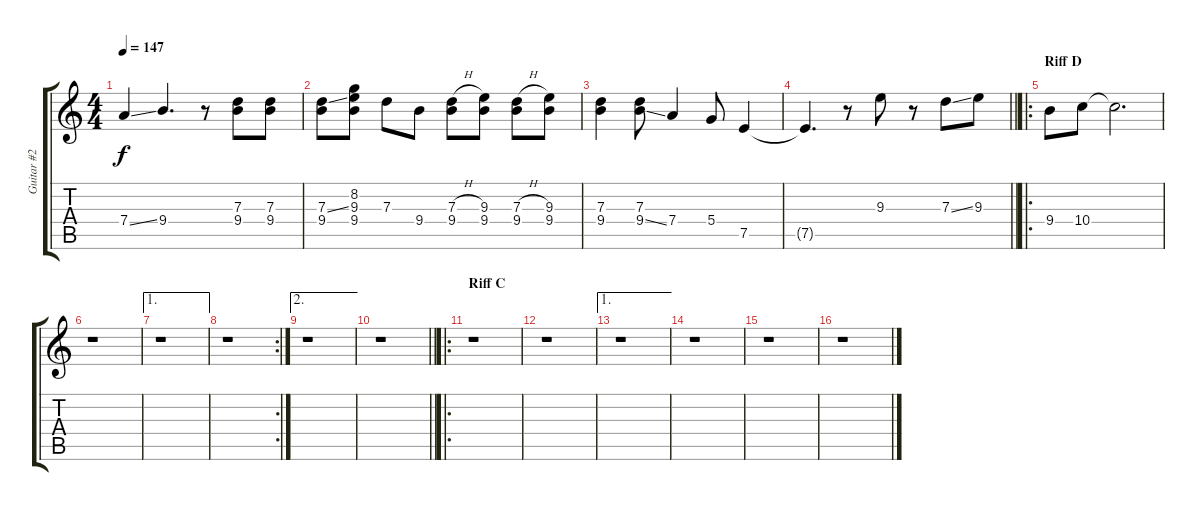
\track ("Guitar #2" "Guitar #2") {instrument acousticguitarsteel}
\staff {score tabs}
\tuning (E4 B3 G3 D3 A2 E2) {hide}
\ts (4 4)
\tempo 147
\clef g2
\ks c
7.4{ss}.4{dy f beam Up} 9.4.4{d beam Up} r.8 (7.3 9.4).8 (7.3 9.4).8 |
(7.3{ss} 9.4).8 (8.2 9.3 9.4).8 7.3.8 9.4.8 (7.3{h} 9.4).8 (9.3 9.4).8 (7.3{h} 9.4).8 (9.3 9.4).8 |
(7.3 9.4).4 (7.3 9.4{ss}).8 7.4.4 5.4.8 7.5.4 |
\barLineRight lightlight
7.5{t}.4{d} r.8 9.3.8 r.8 7.3{ss}.8 9.3.8 |
\ro
\section ("" "Riff D")
9.4.8 10.4.8 10.4{t}.2{d} |
r.1 |
\ae 1
r.1 |
\rc 2
r.1{volume 0} |
\ae 2
r.1 |
\barLineRight lightlight
r.1 |
\ro
\section ("" "Riff C")
r.1 |
r.1 |
\ae 1
r.1 |
r.1 |
r.1 |
r.1
